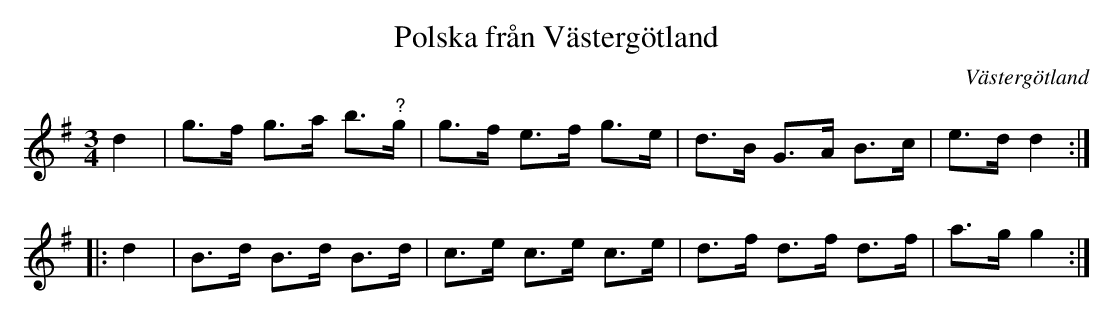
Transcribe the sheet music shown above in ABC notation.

X:1
T:Polska från Västergötland
O:Västergötland
M:3/4
L:1/8
K:G
d2 | g>f g>a b>"^?"g | g>f e>f g>e | d>B G>A B>c | e>d d2 ::
d2 | B>d B>d B>d | c>e c>e c>e | d>f d>f d>f | a>g g2 :|
